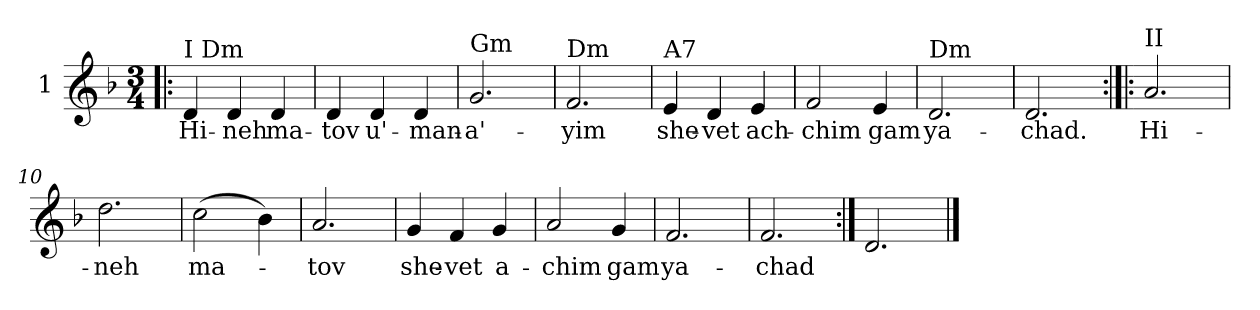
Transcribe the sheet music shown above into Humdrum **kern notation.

**kern	**text
*part1	*part1
*staff1	*staff1
*I"1	*
*k[b-]	*
*F:	*
*M3/4	*
=1!|:	=1!|:
!LO:TX:a:t=I Dm	!
4d	Hi-
4d	-neh
4d	ma-
=2	=2
4d	-tov
4d	u'-
4d	-man-
=3	=3
!LO:TX:a:t=Gm	!
2.g	-a'-
=4	=4
!LO:TX:a:t=Dm	!
2.f	-yim
=5	=5
!LO:TX:a:t=A7	!
4e	she-
4d	-vet
4e	ach-
=6	=6
2f	-chim
4e	gam
=7	=7
!LO:TX:a:t=Dm	!
2.d	ya-
=8	=8
2.d	-chad.
=9:|!|:	=9:|!|:
!LO:TX:a:t=II	!
2.a	Hi-
=10	=10
2.dd	-neh
=11	=11
(2cc	ma-
4b-)	.
=12	=12
2.a	-tov
=13	=13
4g	she-
4f	-vet
4g	a-
=14	=14
2a	-chim
4g	gam
=15	=15
2.f	ya-
=16	=16
2.f	-chad
=17:|!	=17:|!
2.d	.
==	==
*-	*-
